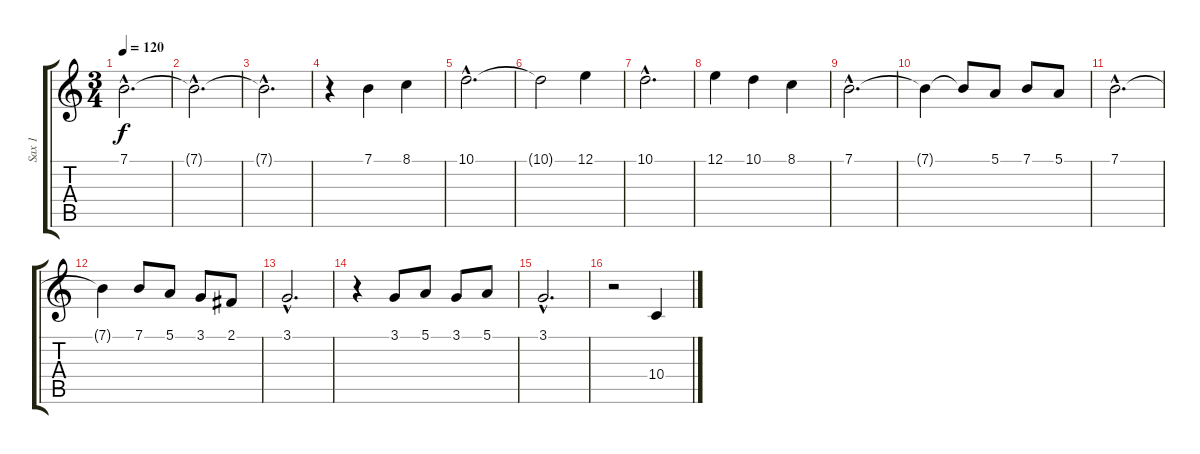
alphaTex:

\track ("Sax 1" "Sax 1") {instrument altosax}
\staff {score tabs}
\tuning (E4 B3 G3 D3 A2 E2) {hide}
\ts (3 4)
\tempo 120
\clef g2
\ks c
7.1{hac}.2{d dy f} |
7.1{hac t}.2{d} |
7.1{hac t}.2{d} |
r.4 7.1.4 8.1.4 |
10.1{hac}.2{d} |
10.1{t}.2 12.1.4 |
10.1{hac}.2{d} |
12.1.4 10.1.4 8.1.4 |
7.1{hac}.2{d} |
7.1{t}.4 7.1{t}.8 5.1.8 7.1.8 5.1.8 |
7.1{hac}.2{d} |
7.1{t}.4 7.1.8 5.1.8 3.1.8 2.1.8 |
3.1{hac}.2{d} |
r.4 3.1.8 5.1.8 3.1.8 5.1.8 |
3.1{hac}.2{d} |
r.2 10.4.4
